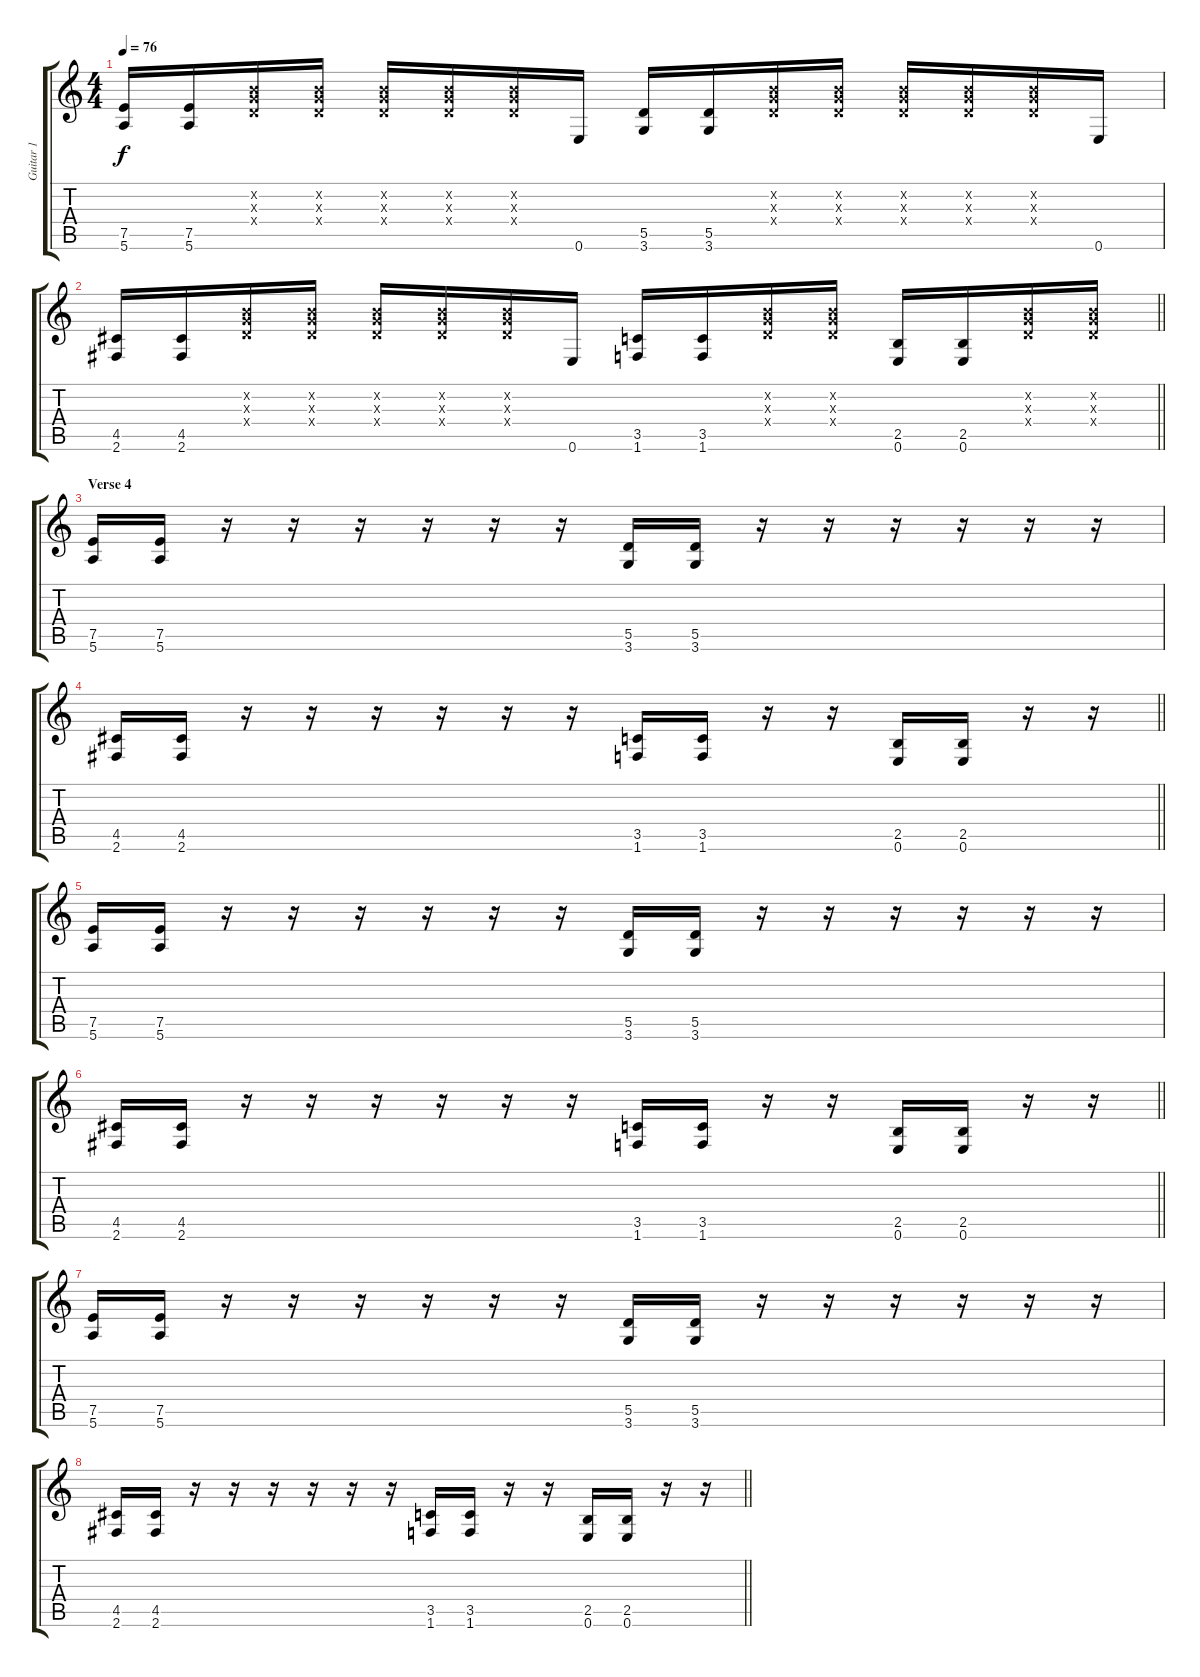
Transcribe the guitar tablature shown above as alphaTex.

\track ("Guitar 1" "Guitar 1") {instrument distortionguitar}
\staff {score tabs}
\tuning (E4 B3 G3 D3 A2 E2) {hide}
\ts (4 4)
\tempo 76
\clef g2
\ks c
(7.5 5.6).16{dy f} (7.5 5.6).16 (0.2{x} 0.3{x} 0.4{x}).16 (0.2{x} 0.3{x} 0.4{x}).16 (0.2{x} 0.3{x} 0.4{x}).16 (0.2{x} 0.3{x} 0.4{x}).16 (0.2{x} 0.3{x} 0.4{x}).16 0.6.16 (5.5 3.6).16 (5.5 3.6).16 (0.2{x} 0.3{x} 0.4{x}).16 (0.2{x} 0.3{x} 0.4{x}).16 (0.2{x} 0.3{x} 0.4{x}).16 (0.2{x} 0.3{x} 0.4{x}).16 (0.2{x} 0.3{x} 0.4{x}).16 0.6.16 |
\barLineRight lightlight
(4.5 2.6).16 (4.5 2.6).16 (0.2{x} 0.3{x} 0.4{x}).16 (0.2{x} 0.3{x} 0.4{x}).16 (0.2{x} 0.3{x} 0.4{x}).16 (0.2{x} 0.3{x} 0.4{x}).16 (0.2{x} 0.3{x} 0.4{x}).16 0.6.16 (3.5 1.6).16 (3.5 1.6).16 (0.2{x} 0.3{x} 0.4{x}).16 (0.2{x} 0.3{x} 0.4{x}).16 (2.5 0.6).16 (2.5 0.6).16 (0.2{x} 0.3{x} 0.4{x}).16 (0.2{x} 0.3{x} 0.4{x}).16 |
\section ("" "Verse 4")
(7.5 5.6).16 (7.5 5.6).16 r.16 r.16 r.16 r.16 r.16 r.16 (5.5 3.6).16 (5.5 3.6).16 r.16 r.16 r.16 r.16 r.16 r.16 |
\barLineRight lightlight
(4.5 2.6).16 (4.5 2.6).16 r.16 r.16 r.16 r.16 r.16 r.16 (3.5 1.6).16 (3.5 1.6).16 r.16 r.16 (2.5 0.6).16 (2.5 0.6).16 r.16 r.16 |
(7.5 5.6).16 (7.5 5.6).16 r.16 r.16 r.16 r.16 r.16 r.16 (5.5 3.6).16 (5.5 3.6).16 r.16 r.16 r.16 r.16 r.16 r.16 |
\barLineRight lightlight
(4.5 2.6).16 (4.5 2.6).16 r.16 r.16 r.16 r.16 r.16 r.16 (3.5 1.6).16 (3.5 1.6).16 r.16 r.16 (2.5 0.6).16 (2.5 0.6).16 r.16 r.16 |
(7.5 5.6).16 (7.5 5.6).16 r.16 r.16 r.16 r.16 r.16 r.16 (5.5 3.6).16 (5.5 3.6).16 r.16 r.16 r.16 r.16 r.16 r.16 |
\barLineRight lightlight
(4.5 2.6).16 (4.5 2.6).16 r.16 r.16 r.16 r.16 r.16 r.16 (3.5 1.6).16 (3.5 1.6).16 r.16 r.16 (2.5 0.6).16 (2.5 0.6).16 r.16 r.16
